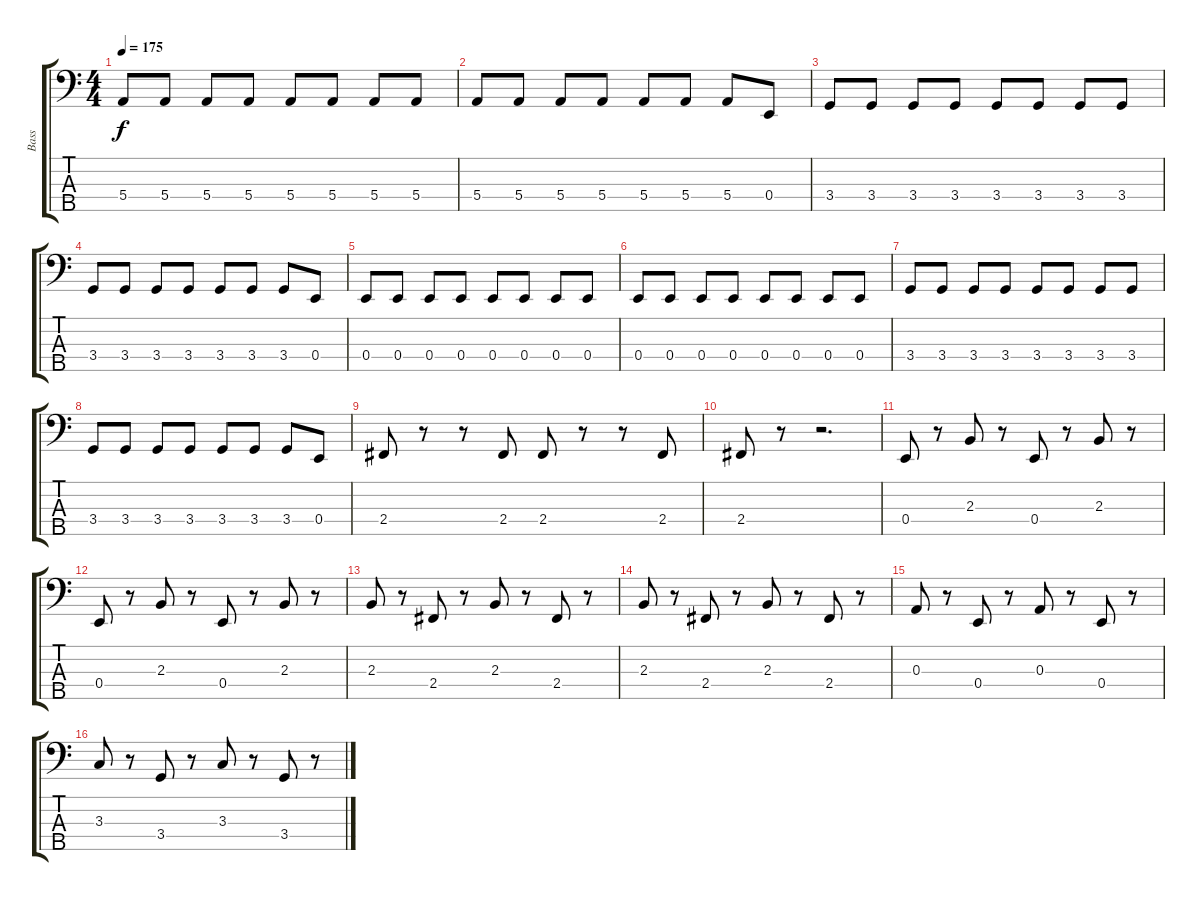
\track ("Bass" "Bass") {instrument electricbasspick}
\staff {score tabs}
\tuning (G2 D2 A1 E1 B0) {hide}
\ts (4 4)
\tempo 175
\clef f4
\ks c
5.4.8{dy f} 5.4.8 5.4.8 5.4.8 5.4.8 5.4.8 5.4.8 5.4.8 |
5.4.8 5.4.8 5.4.8 5.4.8 5.4.8 5.4.8 5.4.8 0.4.8 |
3.4.8 3.4.8 3.4.8 3.4.8 3.4.8 3.4.8 3.4.8 3.4.8 |
3.4.8 3.4.8 3.4.8 3.4.8 3.4.8 3.4.8 3.4.8 0.4.8 |
0.4.8 0.4.8 0.4.8 0.4.8 0.4.8 0.4.8 0.4.8 0.4.8 |
0.4.8 0.4.8 0.4.8 0.4.8 0.4.8 0.4.8 0.4.8 0.4.8 |
3.4.8 3.4.8 3.4.8 3.4.8 3.4.8 3.4.8 3.4.8 3.4.8 |
3.4.8 3.4.8 3.4.8 3.4.8 3.4.8 3.4.8 3.4.8 0.4.8 |
2.4.8 r.8 r.8 2.4.8 2.4.8 r.8 r.8 2.4.8 |
2.4.8 r.8 r.2{d} |
0.4.8 r.8 2.3.8 r.8 0.4.8 r.8 2.3.8 r.8 |
0.4.8 r.8 2.3.8 r.8 0.4.8 r.8 2.3.8 r.8 |
2.3.8 r.8 2.4.8 r.8 2.3.8 r.8 2.4.8 r.8 |
2.3.8 r.8 2.4.8 r.8 2.3.8 r.8 2.4.8 r.8 |
0.3.8 r.8 0.4.8 r.8 0.3.8 r.8 0.4.8 r.8 |
3.3.8 r.8 3.4.8 r.8 3.3.8 r.8 3.4.8 r.8
